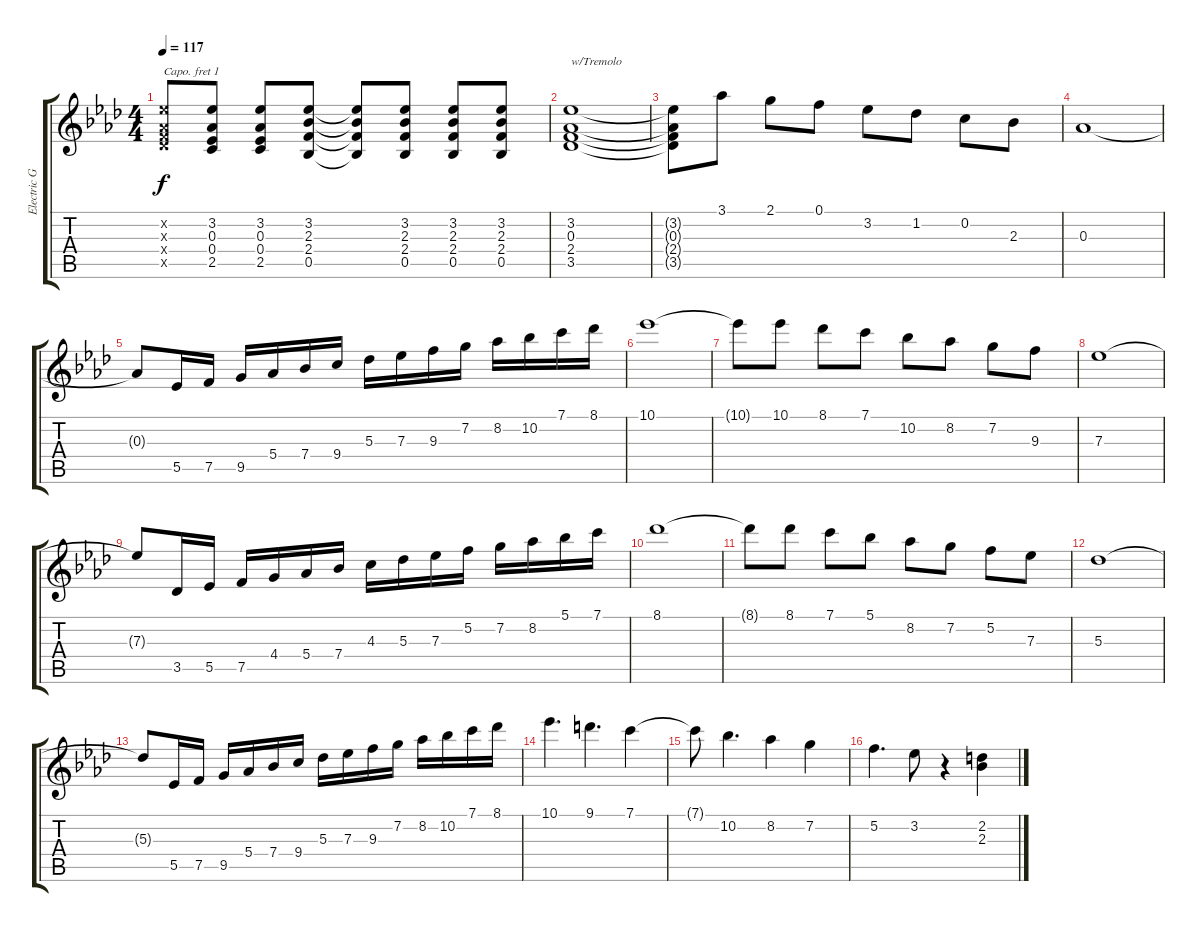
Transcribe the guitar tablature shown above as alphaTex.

\track ("Electric Guitar" "Electric G") {instrument electricguitarclean}
\staff {score tabs}
\capo 1
\tuning (E4 B3 G3 D3 A2 E2) {hide}
\ts (4 4)
\tempo 117
\clef g2
\ks ab
(3.2{x} 0.3{x} 2.4{x} 3.5{x}).8{dy f} (3.2 0.3 0.4 2.5).8 (3.2 0.3 0.4 2.5).8 (3.2 2.3 2.4 0.5).8 (3.2{t} 2.3{t} 2.4{t} 0.5{t}).8 (3.2 2.3 2.4 0.5).8 (3.2 2.3 2.4 0.5).8 (3.2 2.3 2.4 0.5).8 |
(3.2 0.3 2.4 3.5).1{txt "w/Tremolo" instrument electricguitarclean} |
(3.2{t} 0.3{t} 2.4{t} 3.5{t}).8 3.1.8 2.1.8 0.1.8 3.2.8 1.2.8 0.2.8 2.3.8 |
0.3.1 |
0.3{t}.8 5.5.16 7.5.16 9.5.16 5.4.16 7.4.16 9.4.16 5.3.16 7.3.16 9.3.16 7.2.16 8.2.16 10.2.16 7.1.16 8.1.16 |
10.1.1 |
10.1{t}.8 10.1.8 8.1.8 7.1.8 10.2.8 8.2.8 7.2.8 9.3.8 |
7.3.1 |
7.3{t}.8 3.5.16 5.5.16 7.5.16 4.4.16 5.4.16 7.4.16 4.3.16 5.3.16 7.3.16 5.2.16 7.2.16 8.2.16 5.1.16 7.1.16 |
8.1.1 |
8.1{t}.8 8.1.8 7.1.8 5.1.8 8.2.8 7.2.8 5.2.8 7.3.8 |
5.3.1 |
5.3{t}.8 5.5.16 7.5.16 9.5.16 5.4.16 7.4.16 9.4.16 5.3.16 7.3.16 9.3.16 7.2.16 8.2.16 10.2.16 7.1.16 8.1.16 |
10.1.4{d} 9.1.4{d} 7.1.4 |
7.1{t}.8 10.2.4{d} 8.2.4 7.2.4 |
5.2.4{d} 3.2.8 r.4 (2.2 2.3).4
